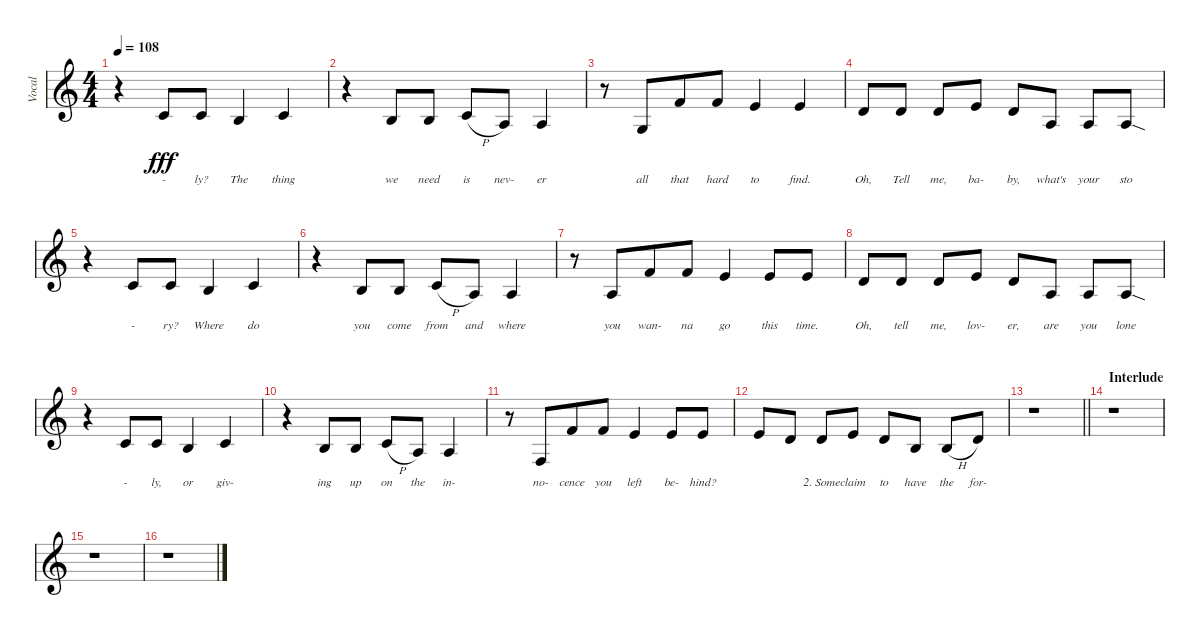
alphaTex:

\track ("Vocal" "Vocal") {instrument lead6voice}
\staff {score}
\tuning (E4 B3 G3 D3 A2 E2) {hide}
\ts (4 4)
\tempo 108
\clef g2
\ks c
r.4{dy fff} 5.3.8{lyrics (0 "-") lyrics (1 "") lyrics (2 "") lyrics (3 "") lyrics (4 "")} 5.3.8{lyrics (0 "ly?") lyrics (1 "") lyrics (2 "") lyrics (3 "") lyrics (4 "")} 4.3.4{lyrics (0 "The") lyrics (1 "") lyrics (2 "") lyrics (3 "") lyrics (4 "")} 5.3.4{lyrics (0 "thing") lyrics (1 "") lyrics (2 "") lyrics (3 "") lyrics (4 "")} |
r.4 4.3.8{lyrics (0 "we") lyrics (1 "") lyrics (2 "") lyrics (3 "") lyrics (4 "")} 4.3.8{lyrics (0 "need") lyrics (1 "") lyrics (2 "") lyrics (3 "") lyrics (4 "")} 5.3{h}.8{lyrics (0 "is") lyrics (1 "") lyrics (2 "") lyrics (3 "") lyrics (4 "")} 2.3.8{lyrics (0 "nev-") lyrics (1 "") lyrics (2 "") lyrics (3 "") lyrics (4 "")} 2.3.4{lyrics (0 "er") lyrics (1 "") lyrics (2 "") lyrics (3 "") lyrics (4 "")} |
r.8 0.3.8{lyrics (0 "all") lyrics (1 "") lyrics (2 "") lyrics (3 "") lyrics (4 "") beam merge} 6.2.8{lyrics (0 "that") lyrics (1 "") lyrics (2 "") lyrics (3 "") lyrics (4 "")} 6.2.8{lyrics (0 "hard") lyrics (1 "") lyrics (2 "") lyrics (3 "") lyrics (4 "")} 5.2.4{lyrics (0 "to") lyrics (1 "") lyrics (2 "") lyrics (3 "") lyrics (4 "")} 5.2.4{lyrics (0 "find.") lyrics (1 "") lyrics (2 "") lyrics (3 "") lyrics (4 "")} |
3.2.8{lyrics (0 "Oh,") lyrics (1 "") lyrics (2 "") lyrics (3 "") lyrics (4 "")} 3.2.8{lyrics (0 "Tell") lyrics (1 "") lyrics (2 "") lyrics (3 "") lyrics (4 "")} 3.2.8{lyrics (0 "me,") lyrics (1 "") lyrics (2 "") lyrics (3 "") lyrics (4 "")} 5.2.8{lyrics (0 "ba-") lyrics (1 "") lyrics (2 "") lyrics (3 "") lyrics (4 "")} 7.3.8{lyrics (0 "by,") lyrics (1 "") lyrics (2 "") lyrics (3 "") lyrics (4 "")} 2.3.8{lyrics (0 "what's") lyrics (1 "") lyrics (2 "") lyrics (3 "") lyrics (4 "")} 2.3.8{lyrics (0 "your") lyrics (1 "") lyrics (2 "") lyrics (3 "") lyrics (4 "")} 2.3{sod}.8{lyrics (0 "sto") lyrics (1 "") lyrics (2 "") lyrics (3 "") lyrics (4 "")} |
r.4 5.3.8{lyrics (0 "-") lyrics (1 "") lyrics (2 "") lyrics (3 "") lyrics (4 "")} 5.3.8{lyrics (0 "ry?") lyrics (1 "") lyrics (2 "") lyrics (3 "") lyrics (4 "")} 4.3.4{lyrics (0 "Where") lyrics (1 "") lyrics (2 "") lyrics (3 "") lyrics (4 "")} 5.3.4{lyrics (0 "do") lyrics (1 "") lyrics (2 "") lyrics (3 "") lyrics (4 "")} |
r.4 4.3.8{lyrics (0 "you") lyrics (1 "") lyrics (2 "") lyrics (3 "") lyrics (4 "")} 4.3.8{lyrics (0 "come") lyrics (1 "") lyrics (2 "") lyrics (3 "") lyrics (4 "")} 5.3{h}.8{lyrics (0 "from") lyrics (1 "") lyrics (2 "") lyrics (3 "") lyrics (4 "")} 2.3.8{lyrics (0 "and") lyrics (1 "") lyrics (2 "") lyrics (3 "") lyrics (4 "")} 2.3.4{lyrics (0 "where") lyrics (1 "") lyrics (2 "") lyrics (3 "") lyrics (4 "")} |
r.8 2.3.8{lyrics (0 "you") lyrics (1 "") lyrics (2 "") lyrics (3 "") lyrics (4 "") beam merge} 6.2.8{lyrics (0 "wan-") lyrics (1 "") lyrics (2 "") lyrics (3 "") lyrics (4 "")} 6.2.8{lyrics (0 "na") lyrics (1 "") lyrics (2 "") lyrics (3 "") lyrics (4 "")} 5.2.4{lyrics (0 "go") lyrics (1 "") lyrics (2 "") lyrics (3 "") lyrics (4 "")} 5.2.8{lyrics (0 "this") lyrics (1 "") lyrics (2 "") lyrics (3 "") lyrics (4 "")} 5.2.8{lyrics (0 "time.") lyrics (1 "") lyrics (2 "") lyrics (3 "") lyrics (4 "")} |
3.2.8{lyrics (0 "Oh,") lyrics (1 "") lyrics (2 "") lyrics (3 "") lyrics (4 "")} 3.2.8{lyrics (0 "tell") lyrics (1 "") lyrics (2 "") lyrics (3 "") lyrics (4 "")} 3.2.8{lyrics (0 "me,") lyrics (1 "") lyrics (2 "") lyrics (3 "") lyrics (4 "")} 5.2.8{lyrics (0 "lov-") lyrics (1 "") lyrics (2 "") lyrics (3 "") lyrics (4 "")} 7.3.8{lyrics (0 "er,") lyrics (1 "") lyrics (2 "") lyrics (3 "") lyrics (4 "")} 2.3.8{lyrics (0 "are") lyrics (1 "") lyrics (2 "") lyrics (3 "") lyrics (4 "")} 2.3.8{lyrics (0 "you") lyrics (1 "") lyrics (2 "") lyrics (3 "") lyrics (4 "")} 2.3{sod}.8{lyrics (0 "lone") lyrics (1 "") lyrics (2 "") lyrics (3 "") lyrics (4 "")} |
r.4 5.3.8{lyrics (0 "-") lyrics (1 "") lyrics (2 "") lyrics (3 "") lyrics (4 "")} 5.3.8{lyrics (0 "ly,") lyrics (1 "") lyrics (2 "") lyrics (3 "") lyrics (4 "")} 4.3.4{lyrics (0 "or") lyrics (1 "") lyrics (2 "") lyrics (3 "") lyrics (4 "")} 5.3.4{lyrics (0 "giv-") lyrics (1 "") lyrics (2 "") lyrics (3 "") lyrics (4 "")} |
r.4 4.3.8{lyrics (0 "ing") lyrics (1 "") lyrics (2 "") lyrics (3 "") lyrics (4 "")} 4.3.8{lyrics (0 "up") lyrics (1 "") lyrics (2 "") lyrics (3 "") lyrics (4 "")} 5.3{h}.8{lyrics (0 "on") lyrics (1 "") lyrics (2 "") lyrics (3 "") lyrics (4 "")} 2.3.8{lyrics (0 "the") lyrics (1 "") lyrics (2 "") lyrics (3 "") lyrics (4 "")} 2.3.4{lyrics (0 "in-") lyrics (1 "") lyrics (2 "") lyrics (3 "") lyrics (4 "")} |
r.8 3.4.8{lyrics (0 "no-") lyrics (1 "") lyrics (2 "") lyrics (3 "") lyrics (4 "") beam merge} 6.2.8{lyrics (0 "cence") lyrics (1 "") lyrics (2 "") lyrics (3 "") lyrics (4 "")} 6.2.8{lyrics (0 "you") lyrics (1 "") lyrics (2 "") lyrics (3 "") lyrics (4 "")} 5.2.4{lyrics (0 "left") lyrics (1 "") lyrics (2 "") lyrics (3 "") lyrics (4 "")} 5.2.8{lyrics (0 "be-") lyrics (1 "") lyrics (2 "") lyrics (3 "") lyrics (4 "")} 5.2.8{lyrics (0 "hind?") lyrics (1 "") lyrics (2 "") lyrics (3 "") lyrics (4 "")} |
5.2.8{lyrics (0 " ") lyrics (1 "") lyrics (2 "") lyrics (3 "") lyrics (4 "")} 3.2.8{lyrics (0 "") lyrics (1 "") lyrics (2 "") lyrics (3 "") lyrics (4 "")} 3.2.8{lyrics (0 "2. Some") lyrics (1 "") lyrics (2 "") lyrics (3 "") lyrics (4 "")} 5.2.8{lyrics (0 "claim") lyrics (1 "") lyrics (2 "") lyrics (3 "") lyrics (4 "")} 3.2.8{lyrics (0 "to") lyrics (1 "") lyrics (2 "") lyrics (3 "") lyrics (4 "")} 0.2.8{lyrics (0 "have") lyrics (1 "") lyrics (2 "") lyrics (3 "") lyrics (4 "")} 0.2{h}.8{lyrics (0 "the") lyrics (1 "") lyrics (2 "") lyrics (3 "") lyrics (4 "")} 3.2.8{lyrics (0 "for-") lyrics (1 "") lyrics (2 "") lyrics (3 "") lyrics (4 "")} |
\barLineRight lightlight
r.1 |
\section ("" "Interlude")
r.1 |
r.1 |
r.1
